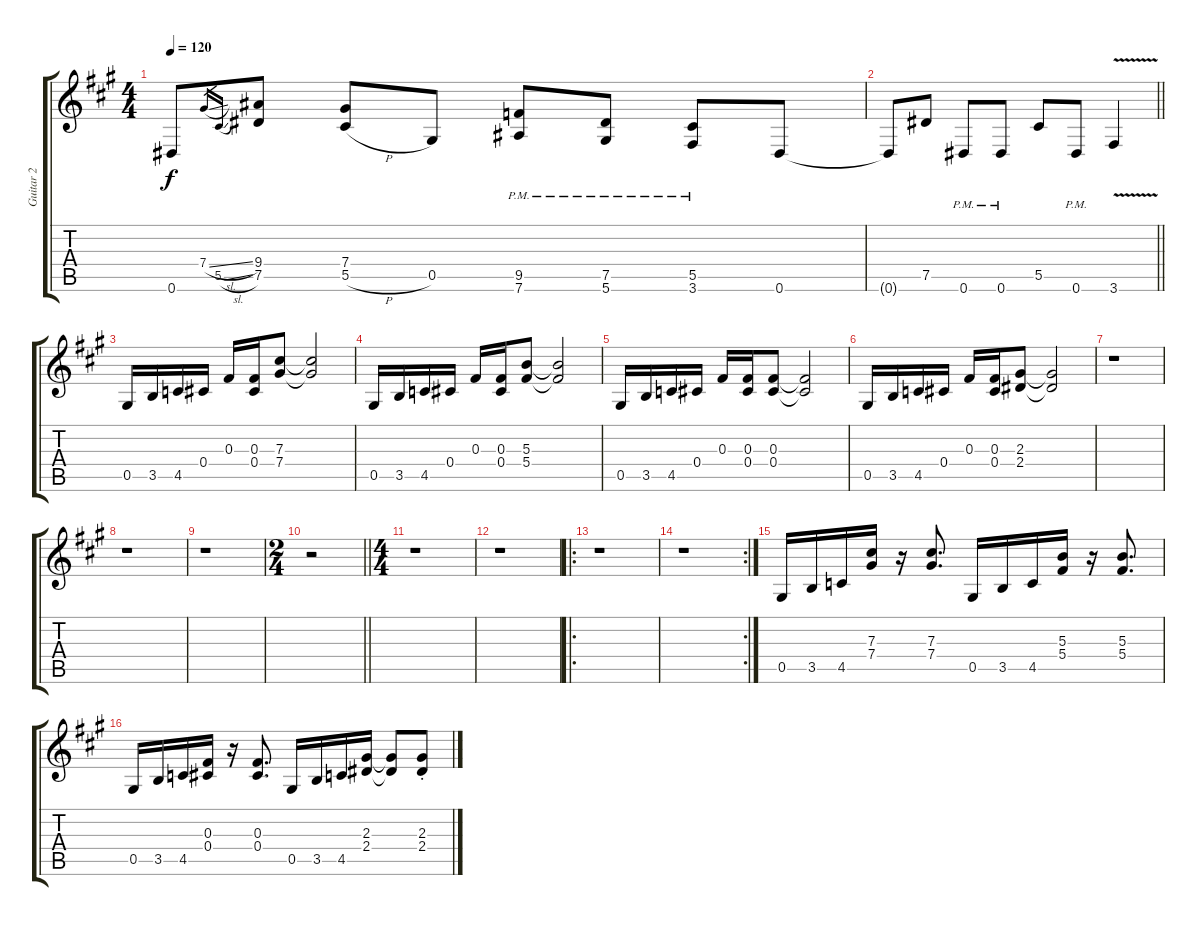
\track ("Guitar 2" "Guitar 2") {instrument distortionguitar}
\staff {score tabs}
\tuning (Eb4 Bb3 Gb3 Db3 Ab2 Eb2) {hide}
\ts (4 4)
\tempo 120
\clef g2
\ks a
0.6.8{dy f} 7.4{sl}.16{gr} 5.5{sl}.16{gr} (9.4 7.5).8 (7.4 5.5{h}).8 0.5.8 (9.5{pm} 7.6{pm}).8 (7.5{pm} 5.6{pm}).8 (5.5{pm} 3.6{pm}).8 0.6.8 |
\barLineRight lightlight
0.6{t}.8 7.5.8 0.6{pm}.8 0.6{pm}.8 5.5.8 0.6{pm}.8 3.6{v}.4 |
0.5.16 3.5.16 4.5.16 0.4.16 0.3.16 (0.3 0.4).16 (7.3 7.4).8 (7.3{t} 7.4{t}).2 |
0.5.16 3.5.16 4.5.16 0.4.16 0.3.16 (0.3 0.4).16 (5.3 5.4).8 (5.3{t} 5.4{t}).2 |
0.5.16 3.5.16 4.5.16 0.4.16 0.3.16 (0.3 0.4).16 (0.3 0.4).8 (0.3{t} 0.4{t}).2 |
0.5.16 3.5.16 4.5.16 0.4.16 0.3.16 (0.3 0.4).16 (2.3 2.4).8 (2.3{t} 2.4{t}).2 |
r.1 |
r.1 |
r.1 |
\ts (2 4)
\barLineRight lightlight
r.2 |
\ts (4 4)
r.1 |
r.1 |
\ro
r.1 |
\rc 2
r.1 |
0.5.16 3.5.16 4.5.16 (7.3 7.4).16 r.16 (7.3 7.4).8{d} 0.5.16 3.5.16 4.5.16 (5.3 5.4).16 r.16 (5.3 5.4).8{d} |
0.5.16 3.5.16 4.5.16 (0.3 0.4).16 r.16 (0.3 0.4).8{d} 0.5.16 3.5.16 4.5.16 (2.3 2.4).16 (2.3{t} 2.4{t}).8 (2.3{st} 2.4{st}).8
